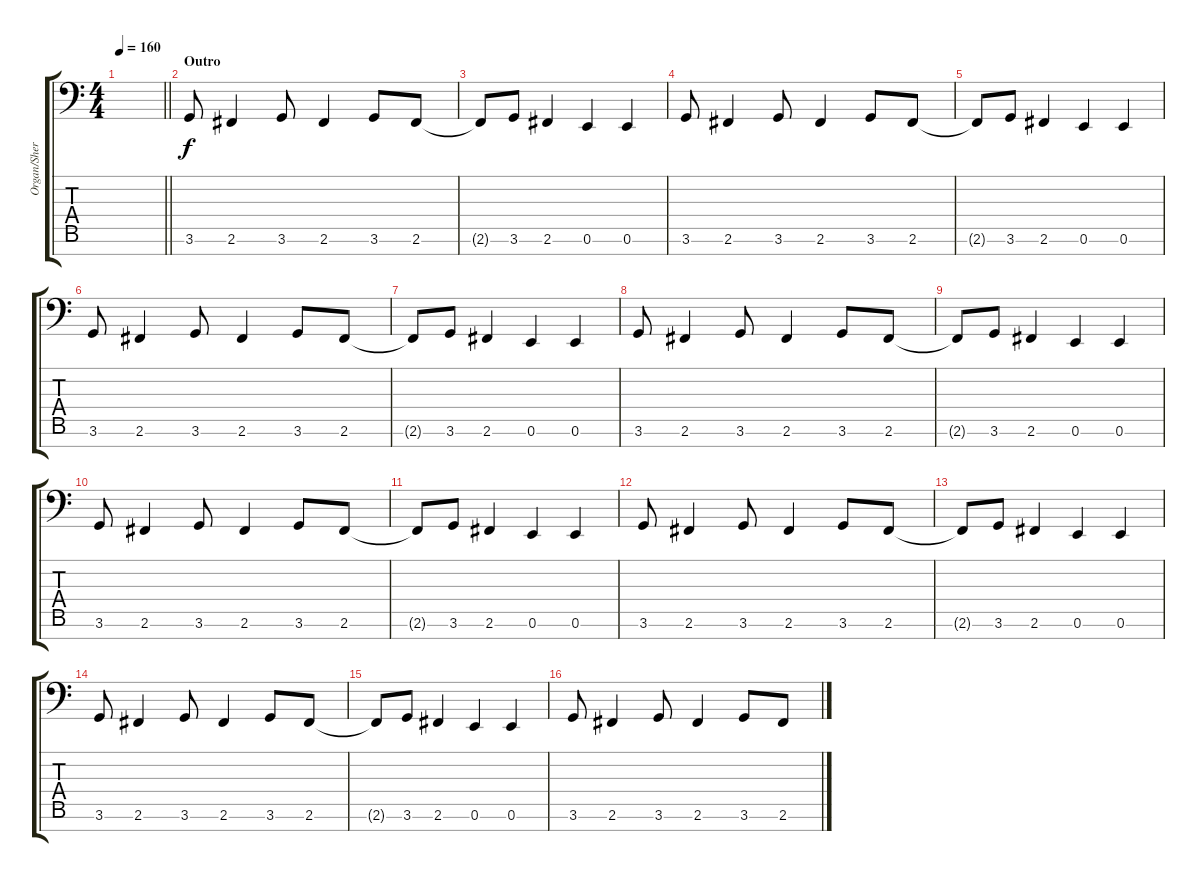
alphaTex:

\track ("Organ/Sherinian" "Organ/Sher") {instrument lead2sawtooth}
\staff {score tabs}
\tuning (E4 B3 G3 D3 A2 E2 D1) {hide}
\ts (4 4)
\tempo 160
\clef f4
\barLineRight lightlight
\ks c
|
\section ("" "Outro")
3.6.8 2.6.4 3.6.8 2.6.4 3.6.8 2.6.8 |
2.6{t}.8 3.6.8 2.6.4 0.6.4 0.6.4 |
3.6.8 2.6.4 3.6.8 2.6.4 3.6.8 2.6.8 |
2.6{t}.8 3.6.8 2.6.4 0.6.4 0.6.4 |
3.6.8 2.6.4 3.6.8 2.6.4 3.6.8 2.6.8 |
2.6{t}.8 3.6.8 2.6.4 0.6.4 0.6.4 |
3.6.8 2.6.4 3.6.8 2.6.4 3.6.8 2.6.8 |
2.6{t}.8 3.6.8 2.6.4 0.6.4 0.6.4 |
3.6.8 2.6.4 3.6.8 2.6.4 3.6.8 2.6.8 |
2.6{t}.8 3.6.8 2.6.4 0.6.4 0.6.4 |
3.6.8 2.6.4 3.6.8 2.6.4 3.6.8 2.6.8 |
2.6{t}.8 3.6.8 2.6.4 0.6.4 0.6.4 |
3.6.8 2.6.4 3.6.8 2.6.4 3.6.8 2.6.8 |
2.6{t}.8 3.6.8 2.6.4 0.6.4 0.6.4 |
3.6.8 2.6.4 3.6.8 2.6.4 3.6.8 2.6.8
